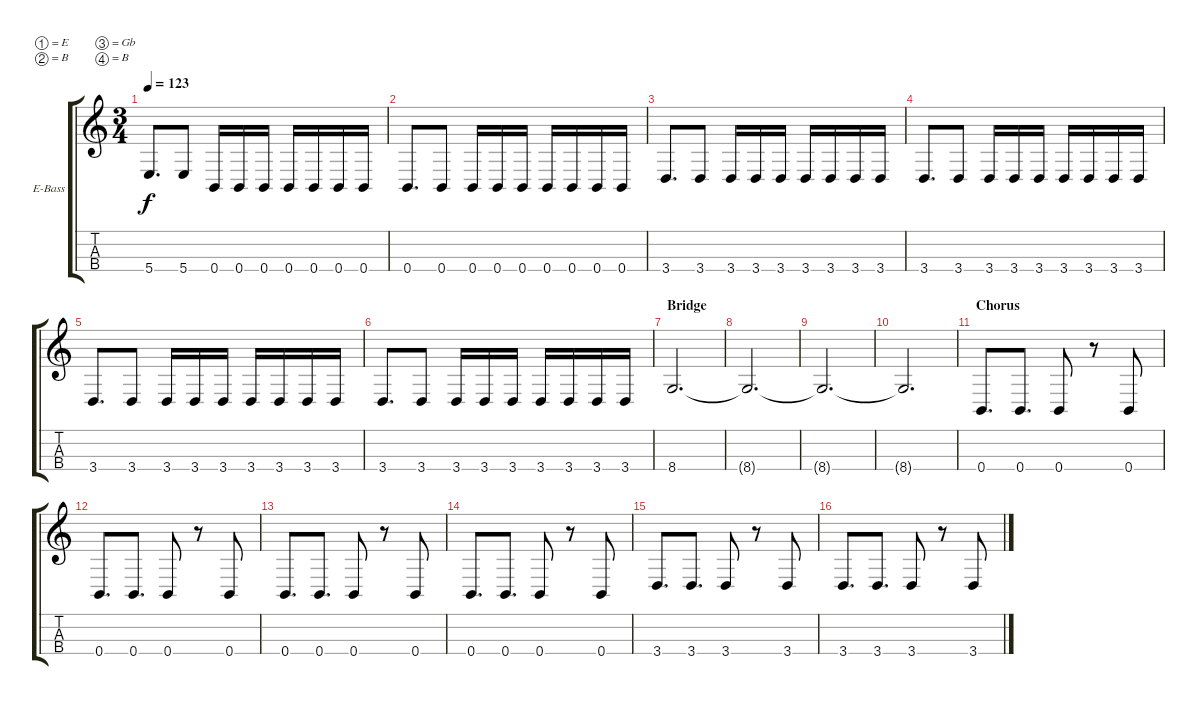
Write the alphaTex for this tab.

\defaultSystemsLayout 4
\bracketExtendMode groupsimilarinstruments
\firstSystemTrackNameOrientation horizontal
\otherSystemsTrackNameOrientation horizontal
\track ("Bass" "E-Bass") {instrument electricbassfinger}
\staff {score tabs}
\tuning (E3 B2 Gb2 B1)
\ts (3 4)
\tempo 123
\clef g2
\ks c
5.4.8{d dy f} 5.4.8 0.4.16 0.4.16 0.4.16 0.4.16 0.4.16 0.4.16 0.4.16 |
0.4.8{d} 0.4.8 0.4.16 0.4.16 0.4.16 0.4.16 0.4.16 0.4.16 0.4.16 |
3.4.8{d} 3.4.8 3.4.16 3.4.16 3.4.16 3.4.16 3.4.16 3.4.16 3.4.16 |
3.4.8{d} 3.4.8 3.4.16 3.4.16 3.4.16 3.4.16 3.4.16 3.4.16 3.4.16 |
\scale
0.520076 3.4.8{d} 3.4.8 3.4.16 3.4.16 3.4.16 3.4.16 3.4.16 3.4.16 3.4.16 |
\scale
0.479846 3.4.8{d} 3.4.8 3.4.16 3.4.16 3.4.16 3.4.16 3.4.16 3.4.16 3.4.16 |
\section ("" "Bridge")
8.4.2{d} |
8.4{t}.2{d} |
8.4{t}.2{d} |
8.4{t}.2{d} |
\section ("" "Chorus")
0.4.8{d} 0.4.8{d} 0.4.8 r.8 0.4.8 |
0.4.8{d} 0.4.8{d} 0.4.8 r.8 0.4.8 |
0.4.8{d} 0.4.8{d} 0.4.8 r.8 0.4.8 |
0.4.8{d} 0.4.8{d} 0.4.8 r.8 0.4.8 |
3.4.8{d} 3.4.8{d} 3.4.8 r.8 3.4.8 |
3.4.8{d} 3.4.8{d} 3.4.8 r.8 3.4.8
